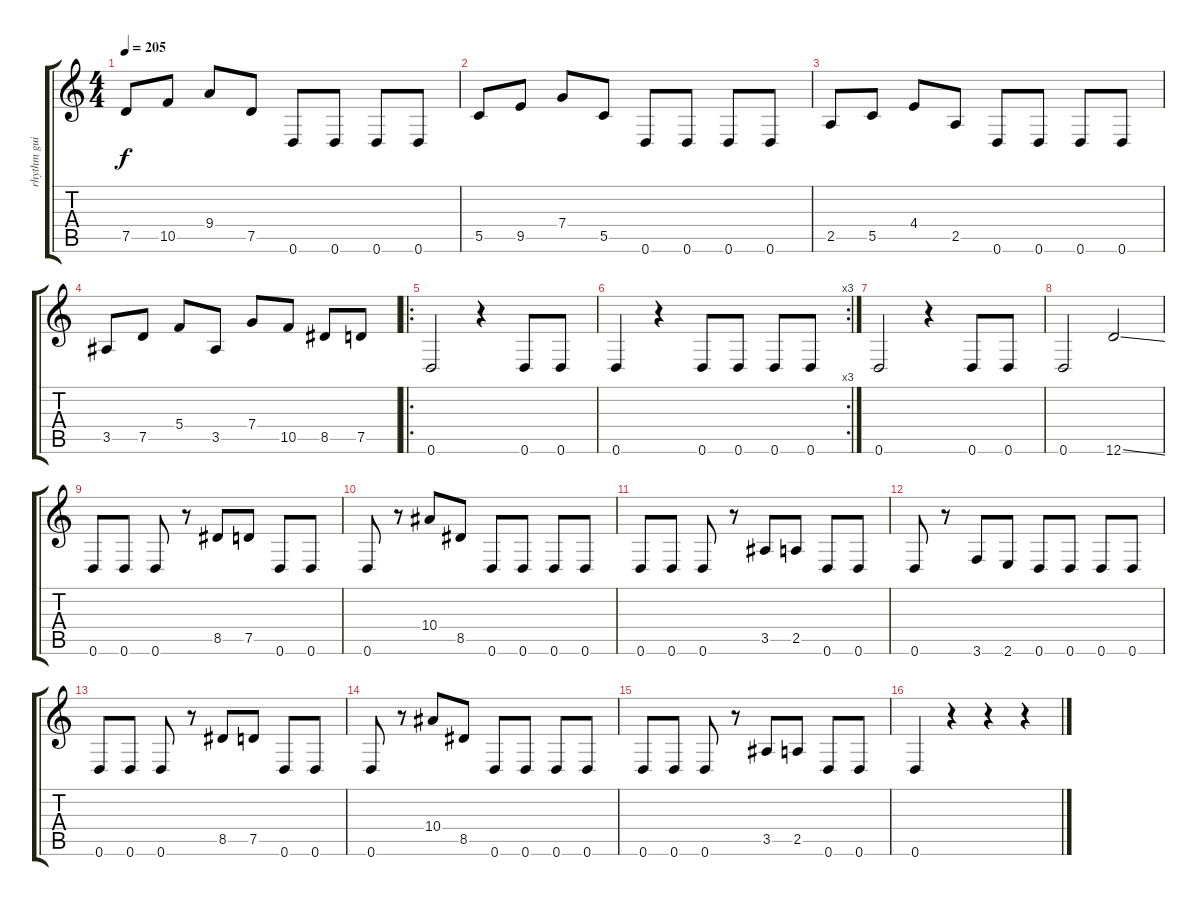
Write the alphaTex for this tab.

\track ("rhythm guitar" "rhythm gui") {instrument distortionguitar}
\staff {score tabs}
\tuning (D4 A3 F3 C3 G2 D2) {hide}
\ts (4 4)
\tempo 205
\clef g2
\ks c
7.5.8{dy f} 10.5.8 9.4.8 7.5.8 0.6.8 0.6.8 0.6.8 0.6.8 |
5.5.8 9.5.8 7.4.8 5.5.8 0.6.8 0.6.8 0.6.8 0.6.8 |
2.5.8 5.5.8 4.4.8 2.5.8 0.6.8 0.6.8 0.6.8 0.6.8 |
3.5.8 7.5.8 5.4.8 3.5.8 7.4.8 10.5.8 8.5.8 7.5.8 |
\ro
0.6.2 r.4 0.6.8 0.6.8 |
\rc 3
0.6.4 r.4 0.6.8 0.6.8 0.6.8 0.6.8 |
0.6.2 r.4 0.6.8 0.6.8 |
0.6.2 12.6{ss}.2 |
0.6.8 0.6.8 0.6.8 r.8 8.5.8 7.5.8 0.6.8 0.6.8 |
0.6.8 r.8 10.4.8 8.5.8 0.6.8 0.6.8 0.6.8 0.6.8 |
0.6.8 0.6.8 0.6.8 r.8 3.5.8 2.5.8 0.6.8 0.6.8 |
0.6.8 r.8 3.6.8 2.6.8 0.6.8 0.6.8 0.6.8 0.6.8 |
0.6.8 0.6.8 0.6.8 r.8 8.5.8 7.5.8 0.6.8 0.6.8 |
0.6.8 r.8 10.4.8 8.5.8 0.6.8 0.6.8 0.6.8 0.6.8 |
0.6.8 0.6.8 0.6.8 r.8 3.5.8 2.5.8 0.6.8 0.6.8 |
0.6.4 r.4 r.4 r.4
